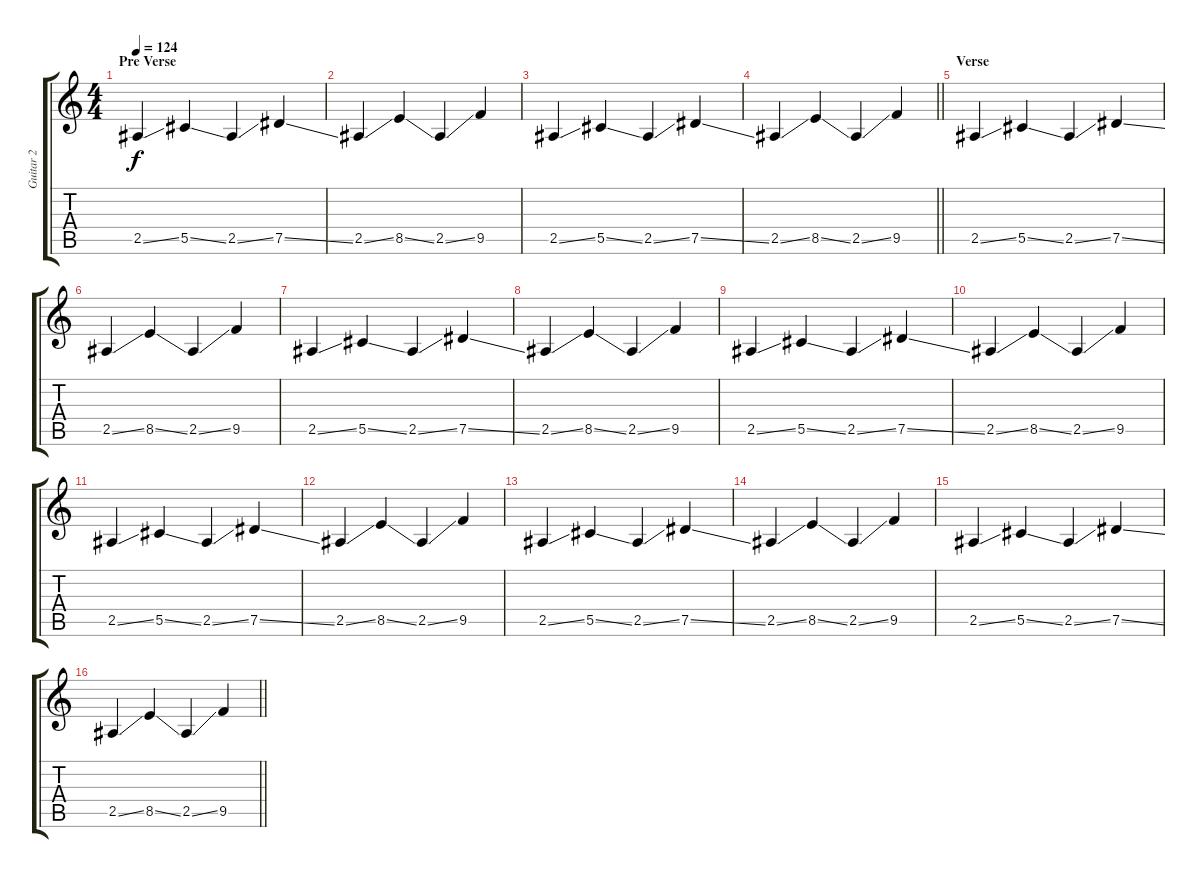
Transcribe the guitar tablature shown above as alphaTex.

\track ("Guitar 2" "Guitar 2") {instrument distortionguitar}
\staff {score tabs}
\tuning (Eb4 Bb3 Gb3 Db3 Ab2 Eb2) {hide}
\ts (4 4)
\section ("" "Pre Verse")
\tempo 124
\clef g2
\ks c
2.5{ss}.4{dy f} 5.5{ss}.4 2.5{ss}.4 7.5{ss}.4 |
2.5{ss}.4 8.5{ss}.4 2.5{ss}.4 9.5.4 |
2.5{ss}.4 5.5{ss}.4 2.5{ss}.4 7.5{ss}.4 |
\barLineRight lightlight
2.5{ss}.4 8.5{ss}.4 2.5{ss}.4 9.5.4 |
\section ("" "Verse")
2.5{ss}.4 5.5{ss}.4 2.5{ss}.4 7.5{ss}.4 |
2.5{ss}.4 8.5{ss}.4 2.5{ss}.4 9.5.4 |
2.5{ss}.4 5.5{ss}.4 2.5{ss}.4 7.5{ss}.4 |
2.5{ss}.4 8.5{ss}.4 2.5{ss}.4 9.5.4 |
2.5{ss}.4 5.5{ss}.4 2.5{ss}.4 7.5{ss}.4 |
2.5{ss}.4 8.5{ss}.4 2.5{ss}.4 9.5.4 |
2.5{ss}.4 5.5{ss}.4 2.5{ss}.4 7.5{ss}.4 |
2.5{ss}.4 8.5{ss}.4 2.5{ss}.4 9.5.4 |
2.5{ss}.4 5.5{ss}.4 2.5{ss}.4 7.5{ss}.4 |
2.5{ss}.4 8.5{ss}.4 2.5{ss}.4 9.5.4 |
2.5{ss}.4 5.5{ss}.4 2.5{ss}.4 7.5{ss}.4 |
\barLineRight lightlight
2.5{ss}.4 8.5{ss}.4 2.5{ss}.4 9.5.4
